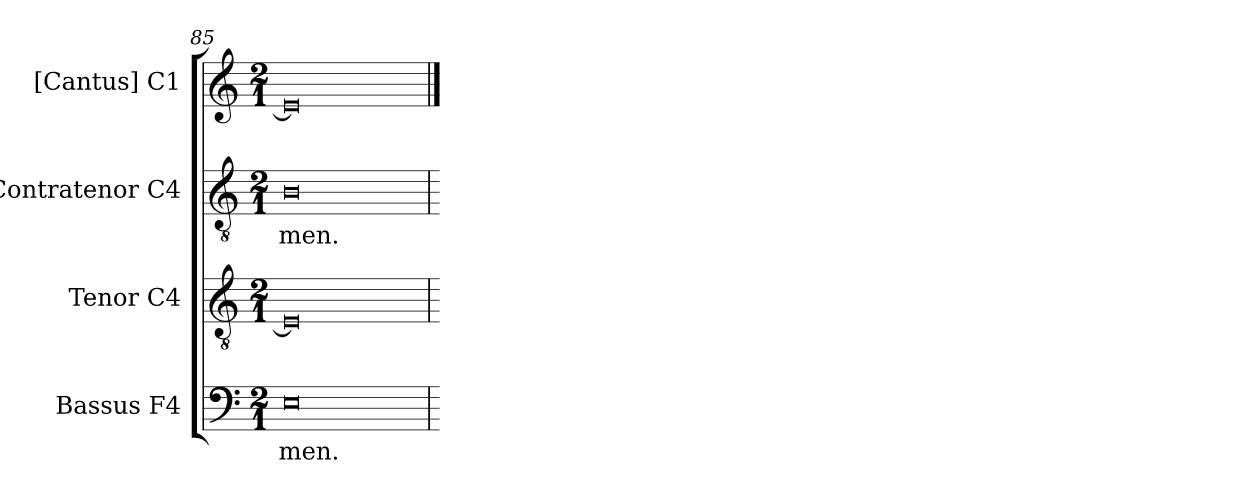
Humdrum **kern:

**kern	**text	**kern	**kern	**text	**kern
*part4	*part4	*part3	*part2	*part2	*part1
*staff4	*staff4	*staff3	*staff2	*staff2	*staff1
*I"Bassus F4	*	*I"Tenor C4	*I"Contratenor C4	*	*I"[Cantus] C1
*I'B.	*	*I'T.	*I'Ct.	*	*I'C.
*clefF4	*	*clefGv2	*clefGv2	*	*clefG2
*k[]	*	*	*k[]	*	*k[]
*C:	*	*	*C:	*	*C:
*M2/1	*	*M2/1	*M2/1	*	*M2/1
=85	=85	=85	=85	=85	=85
!	!LO:LY:b:cj	!	!	!LO:LY:b:cj	!
0E	-men.	0E]	0B	-men.	0e]
=	==	=	=	==	==
*-	*-	*-	*-	*-	*-
